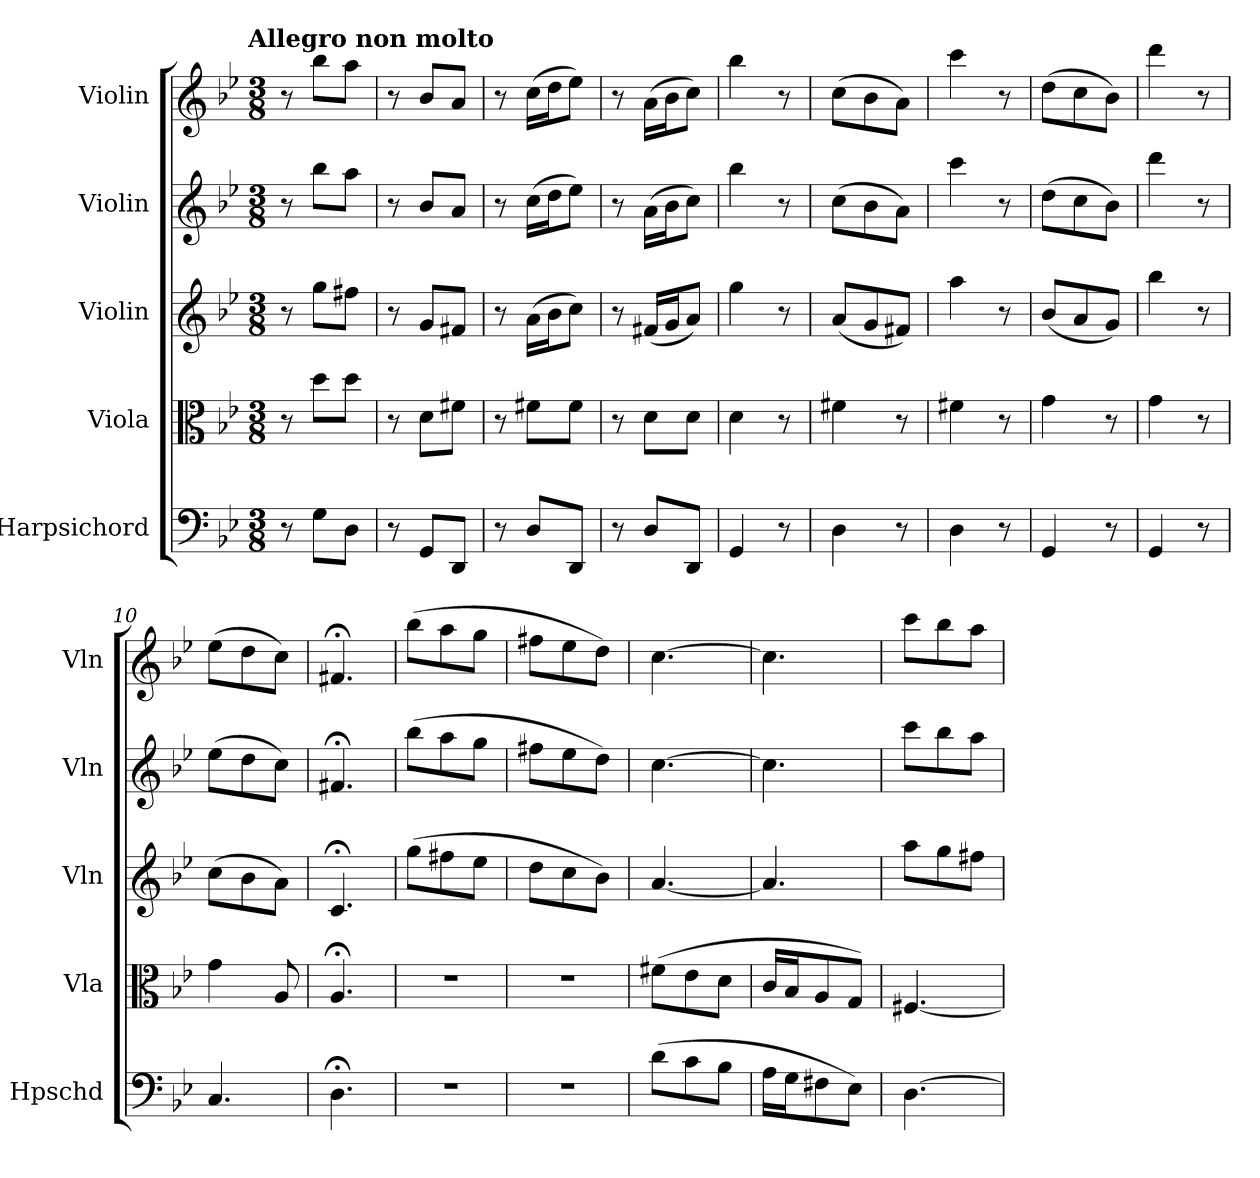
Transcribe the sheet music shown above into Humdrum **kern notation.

**kern	**kern	**kern	**kern	**kern
*part5	*part4	*part3	*part2	*part1
*staff5	*staff4	*staff3	*staff2	*staff1
*I"Harpsichord	*I"Viola	*I"Violin	*I"Violin	*I"Violin
*I'Hpschd	*I'Vla	*I'Vln	*I'Vln	*I'Vln
*clefF4	*clefC3	*clefG2	*clefG2	*clefG2
*k[b-e-]	*k[b-e-]	*k[b-e-]	*k[b-e-]	*k[b-e-]
*g:	*g:	*g:	*g:	*g:
!!LO:TX:omd:t=Allegro non molto
*M3/8	*M3/8	*M3/8	*M3/8	*M3/8
*MM132	*MM132	*MM132	*MM132	*MM132
=1	=1	=1	=1	=1
8r	8r	8r	8r	8r
8G\L	8dd\L	8gg\L	8bb-\L	8bb-\L
8D\J	8dd\J	8ff#X\J	8aa\J	8aa\J
=2	=2	=2	=2	=2
8r	8r	8r	8r	8r
8GG/L	8d\L	8g/L	8b-/L	8b-/L
8DD/J	8f#X\J	8f#X/J	8a/J	8a/J
=3	=3	=3	=3	=3
8r	8r	8r	8r	8r
8D/L	8f#X\L	(16a\LL	(16cc\LL	(16cc\LL
.	.	16b-\J	16dd\J	16dd\J
8DD/J	8f#\J	8cc\J)	8ee-\J)	8ee-\J)
=4	=4	=4	=4	=4
8r	8r	8r	8r	8r
8D/L	8d\L	(16f#X/LL	(16a\LL	(16a\LL
.	.	16g/J	16b-\J	16b-\J
8DD/J	8d\J	8a/J)	8cc\J)	8cc\J)
=5	=5	=5	=5	=5
4GG/	4d\	4gg\	4bb-\	4bb-\
8r	8r	8r	8r	8r
=6	=6	=6	=6	=6
4D\	4f#X\	(8a/L	(8cc\L	(8cc\L
.	.	8g/	8b-\	8b-\
8r	8r	8f#X/J)	8a\J)	8a\J)
=7	=7	=7	=7	=7
4D\	4f#X\	4aa\	4ccc\	4ccc\
8r	8r	8r	8r	8r
=8	=8	=8	=8	=8
4GG/	4g\	(8b-/L	(8dd\L	(8dd\L
.	.	8a/	8cc\	8cc\
8r	8r	8g/J)	8b-\J)	8b-\J)
=9	=9	=9	=9	=9
4GG/	4g\	4bb-\	4ddd\	4ddd\
8r	8r	8r	8r	8r
=10	=10	=10	=10	=10
4.C/	4g\	(8cc\L	(8ee-\L	(8ee-\L
.	.	8b-\	8dd\	8dd\
.	8A/	8a\J)	8cc\J)	8cc\J)
=11	=11	=11	=11	=11
4.D;<\	4.A;</	4.c;</	4.f#X;</	4.f#X;</
=12	=12	=12	=12	=12
4.r	4.r	(8gg\L	(8bb-\L	(8bb-\L
.	.	8ff#X\	8aa\	8aa\
.	.	8ee-\J	8gg\J	8gg\J
=13	=13	=13	=13	=13
4.r	4.r	8dd\L	8ff#X\L	8ff#X\L
.	.	8cc\	8ee-\	8ee-\
.	.	8b-\J)	8dd\J)	8dd\J)
=14	=14	=14	=14	=14
(8d\L	(8f#X\L	[4.a/	[4.cc\	[4.cc\
8c\	8e-\	.	.	.
8B-\J	8d\J	.	.	.
=15	=15	=15	=15	=15
16A\LL	16c/LL	4.a/]	4.cc\]	4.cc\]
16G\J	16B-/J	.	.	.
8F#X\	8A/	.	.	.
8E-\J)	8G/J)	.	.	.
=16	=16	=16	=16	=16
[4.D\	[4.F#X/	8aa\L	8ccc\L	8ccc\L
.	.	8gg\	8bb-\	8bb-\
.	.	8ff#X\J	8aa\J	8aa\J
=	=	=	=	=
*-	*-	*-	*-	*-
